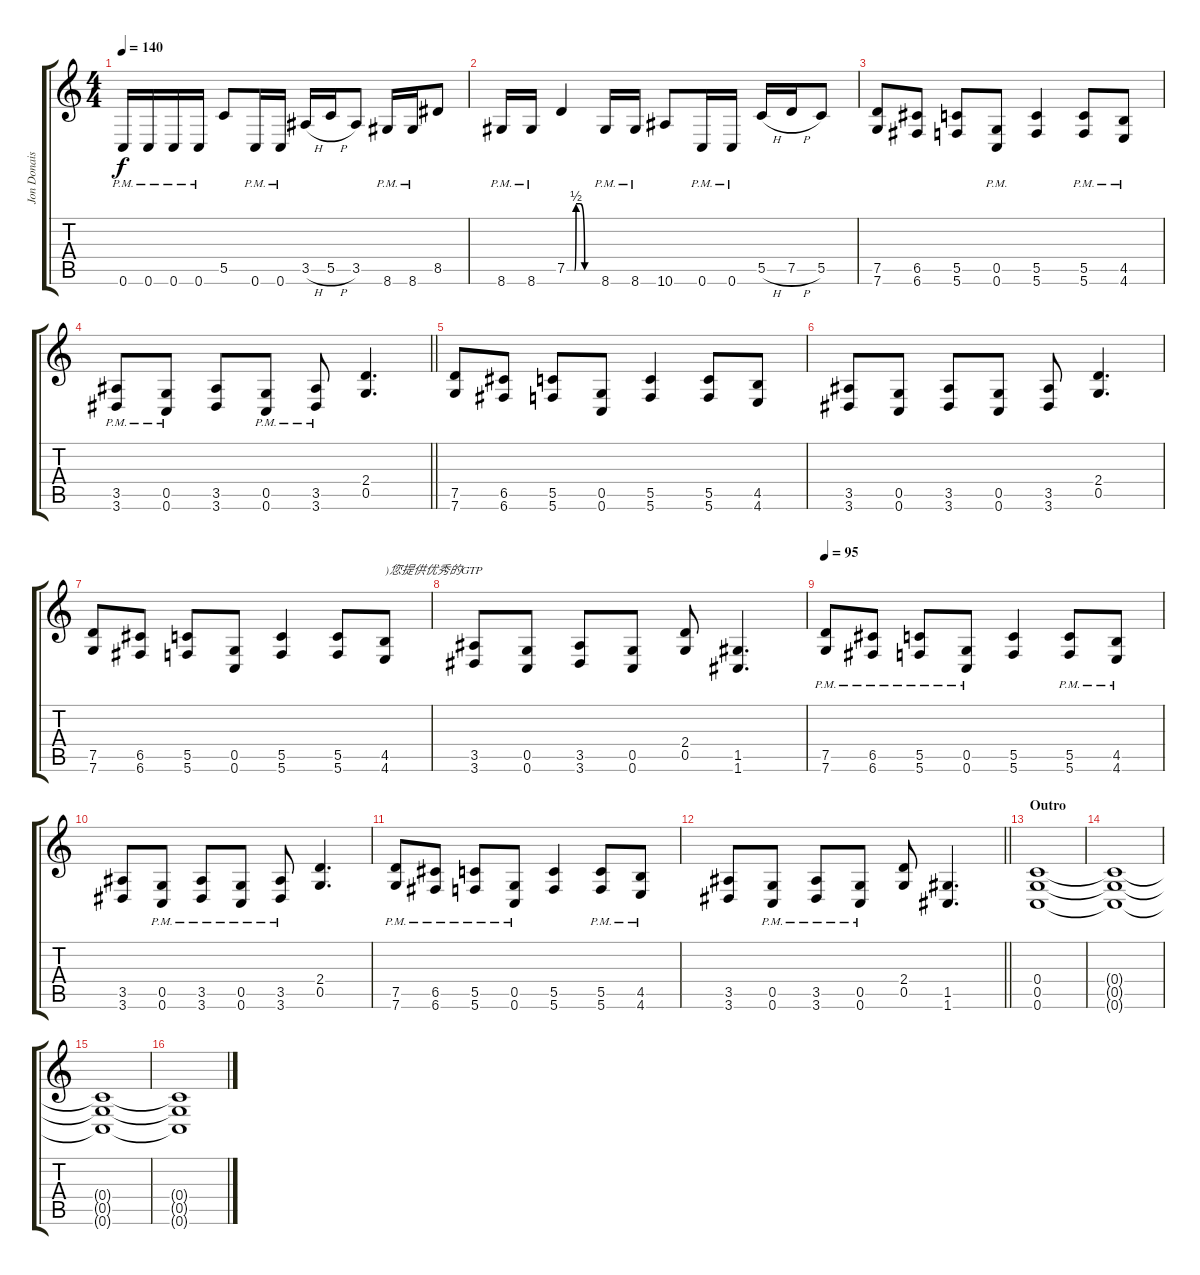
\track ("Jon Donais" "Jon Donais") {instrument distortionguitar}
\staff {score tabs}
\tuning (D4 A3 F3 C3 G2 C2) {hide}
\ts (4 4)
\tempo 140
\clef g2
\ks c
0.6{pm}.16{dy f} 0.6{pm}.16 0.6{pm}.16 0.6{pm}.16 5.5.8 0.6{pm}.16 0.6{pm}.16 3.5{h}.16 5.5{h}.16 3.5.8 8.6{pm}.16 8.6{pm}.16 8.5.8 |
8.6{pm}.16 8.6{pm}.16 7.5{be (custom 0 0 7 0 15 0 18 2 26 2 35 0 60 0)}.4 8.6{pm}.16 8.6{pm}.16 10.6.8 0.6{pm}.16 0.6{pm}.16 5.5{h}.16 7.5{h}.16 5.5.8 |
(7.5 7.6).8 (6.5 6.6).8 (5.5 5.6).8 (0.5{pm} 0.6{pm}).8 (5.5 5.6).4 (5.5{pm} 5.6{pm}).8 (4.5{pm} 4.6{pm}).8 |
\barLineRight lightlight
(3.5{pm} 3.6{pm}).8 (0.5{pm} 0.6{pm}).8 (3.5 3.6).8 (0.5{pm} 0.6{pm}).8 (3.5{pm} 3.6{pm}).8 (2.4 0.5).4{d} |
(7.5 7.6).8 (6.5 6.6).8 (5.5 5.6).8 (0.5 0.6).8 (5.5 5.6).4 (5.5 5.6).8 (4.5 4.6).8 |
(3.5 3.6).8 (0.5 0.6).8 (3.5 3.6).8 (0.5 0.6).8 (3.5 3.6).8 (2.4 0.5).4{d} |
(7.5 7.6).8 (6.5 6.6).8 (5.5 5.6).8 (0.5 0.6).8 (5.5 5.6).4 (5.5 5.6).8 (4.5 4.6).8{txt ")您提供优秀的GTP"} |
(3.5 3.6).8 (0.5 0.6).8 (3.5 3.6).8 (0.5 0.6).8 (2.4 0.5).8 (1.5 1.6).4{d} |
\tempo 95
(7.5{pm} 7.6{pm}).8 (6.5{pm} 6.6{pm}).8 (5.5{pm} 5.6{pm}).8 (0.5{pm} 0.6{pm}).8 (5.5 5.6).4 (5.5{pm} 5.6{pm}).8 (4.5{pm} 4.6{pm}).8 |
(3.5 3.6).8 (0.5{pm} 0.6{pm}).8 (3.5{pm} 3.6{pm}).8 (0.5{pm} 0.6{pm}).8 (3.5{pm} 3.6{pm}).8 (2.4 0.5).4{d} |
(7.5{pm} 7.6{pm}).8 (6.5{pm} 6.6{pm}).8 (5.5{pm} 5.6{pm}).8 (0.5{pm} 0.6{pm}).8 (5.5 5.6).4 (5.5{pm} 5.6{pm}).8 (4.5{pm} 4.6{pm}).8 |
\barLineRight lightlight
(3.5 3.6).8 (0.5{pm} 0.6{pm}).8 (3.5{pm} 3.6{pm}).8 (0.5{pm} 0.6{pm}).8 (2.4 0.5).8 (1.5 1.6).4{d} |
\section ("" "Outro")
(0.4 0.5 0.6).1 |
(0.4{t} 0.5{t} 0.6{t}).1 |
(0.4{t} 0.5{t} 0.6{t}).1 |
(0.4{t} 0.5{t} 0.6{t}).1
